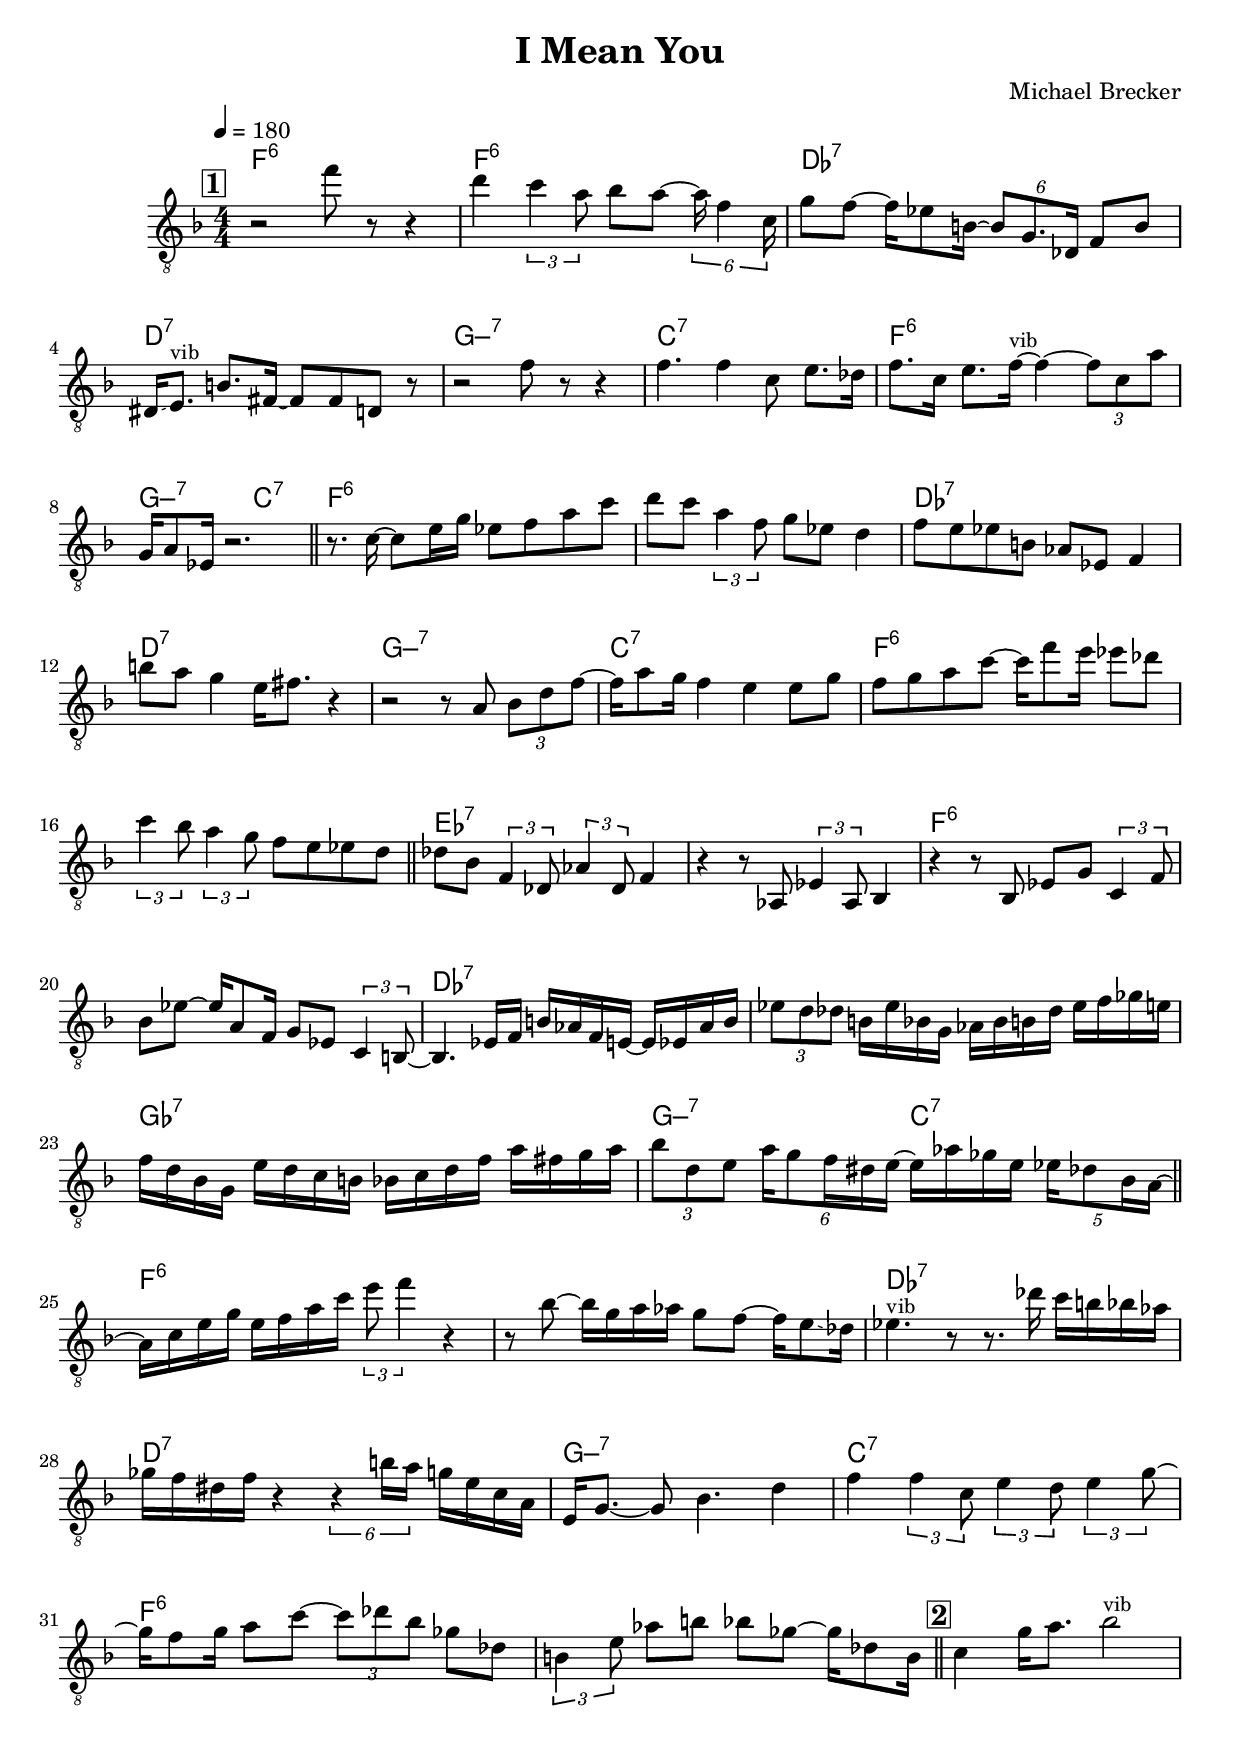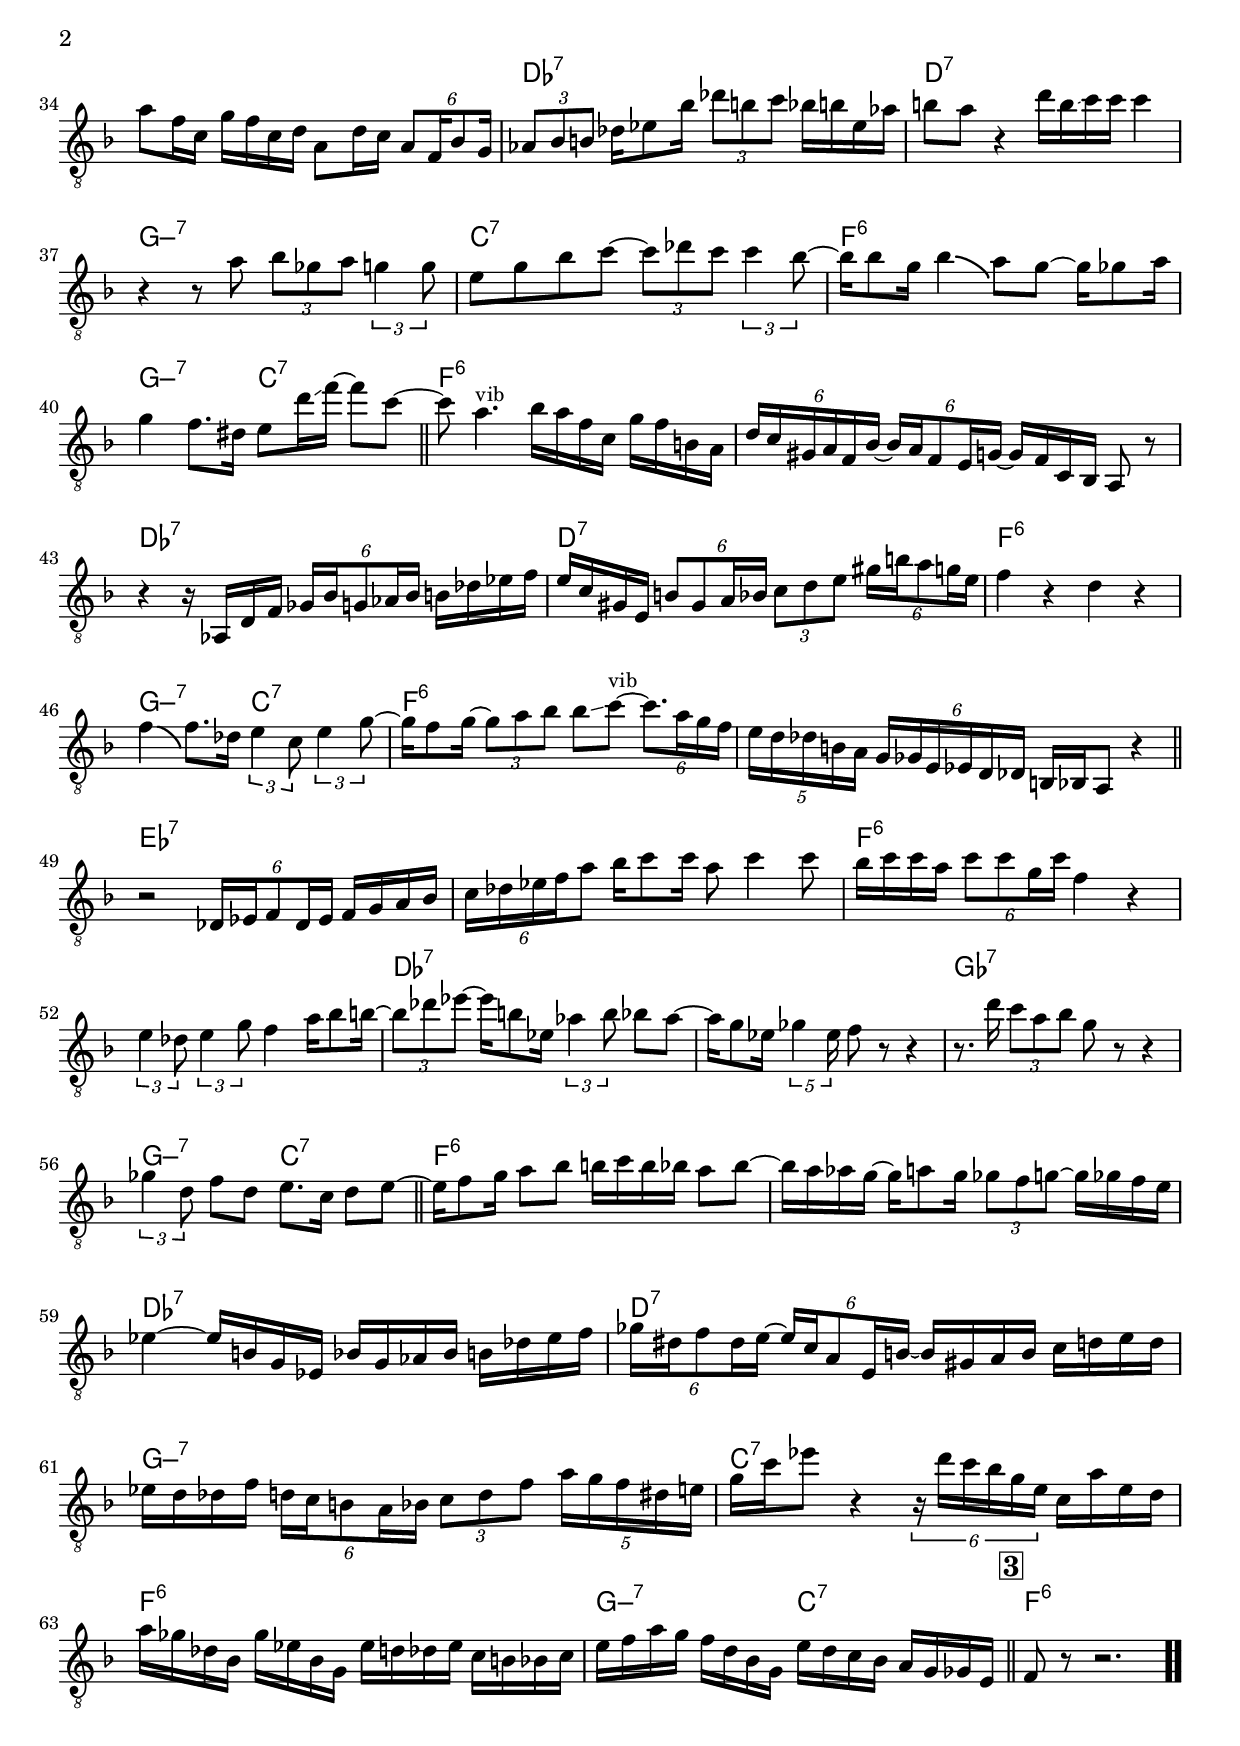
\version "2.13.2"

#(ly:set-option 'point-and-click #f)

\header {
  title = "I Mean You"
  composer = "Michael Brecker"
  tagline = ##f
}
global =
{
    \override Staff.TimeSignature #'style = #'()
    \time 4/4
    \clef "treble_8"
    \key f \major
    \override Rest #'direction = #'0
    \override MultiMeasureRest #'staff-position = #0
}
\score
{
<<
    \transpose c' c'

    \new ChordNames { \chords {
      \set majorSevenSymbol = \markup { "maj7" }
      \set minorChordModifier = \markup { \char ##x2013 }
      
      | f1:6 | f1:6 | des1:7 | d1:7 | g1:min7 | c1:7 | f1:6 | g2:min7 c2:7 
      | f1:6 | s1 | des1:7 | d1:7 | g1:min7 | c1:7 | f1:6 | s1 
      | es1:7 | s1 | f1:6 | s1 | des1:7 | s1 | ges1:7 | g2:min7 c2:7 
      | f1:6 | s1 | des1:7 | d1:7 | g1:min7 | c1:7 | f1:6 | s1 
      | s1 | s1 | des1:7 | d1:7 | g1:min7 | c1:7 | f1:6 | g2:min7 c2:7 
      | f1:6 | s1 | des1:7 | d1:7 | f1:6 | g2:min7 c2:7 | f1:6 | s1 
      | es1:7 | s1 | f1:6 | s1 | des1:7 | s1 | ges1:7 | g2:min7 c2:7 
      | f1:6 | s1 | des1:7 | d1:7 | g1:min7 | c1:7 | f1:6 | g2:min7 c2:7 
      | f1:6|
      }
      }

    \new Staff
    <<
    \transpose c' c'

    {
      \global
  		%\override Score.MetronomeMark #'transparent = ##t
  		%\override Score.MetronomeMark #'stencil = ##f
  		
  		\override HorizontalBracket #'direction = #UP
  		\override HorizontalBracket #'bracket-flare = #'(0 . 0)
  		
  		\override TextSpanner #'dash-fraction = #1.0
  		\override TextSpanner #'bound-details #'left #'text = \markup{ \concat{\draw-line #'(0 . -1.0) \draw-line #'(1.0 . 0) }}
  		\override TextSpanner #'bound-details #'right #'text = \markup{ \concat{ \draw-line #'(1.0 . 0) \draw-line #'(0 . -1.0) }}
          \set Score.markFormatter = #format-mark-box-numbers


      \tempo 4 = 180
      \set Score.currentBarNumber = #1
     
      \bar "||" \mark \default r2 f''8 r8 r4 
      | d''4 \tuplet 3/2 {c''4 a'8} bes'8 a'8~ \tuplet 6/4 {a'16 f'4 c'16} 
      | g'8 f'8~ f'16 es'8 b16~ \tuplet 6/4 {b8 g8. des16} f8 b8 
      | dis16\glissando  e8.^\markup{\left-align \small vib} b8. fis16~ fis8 fis8 d8 r8 
      | r2 f'8 r8 r4 
      | f'4. f'4 c'8 e'8. des'16 
      | f'8. c'16 e'8. f'16~^\markup{\left-align \small vib} f'4~ \tuplet 3/2 {f'8 c'8 a'8} 
      | g16 a8 es16 r2. 
      \bar "||" r8. c'16~ c'8 e'16 g'16 es'8 f'8 a'8 c''8 
      | d''8 c''8 \tuplet 3/2 {a'4 f'8} g'8 es'8 d'4 
      | f'8 e'8 es'8 b8 aes8 es8 f4 
      | b'8 a'8 g'4 e'16 fis'8. r4 
      | r2 r8 a8 \tuplet 3/2 {bes8 d'8 f'8~} 
      | f'16 a'8 g'16 f'4 e'4 e'8 g'8 
      | f'8 g'8 a'8 c''8~ c''16 f''8 e''16 es''8 des''8 
      | \tuplet 3/2 {c''4 bes'8} \tuplet 3/2 {a'4 g'8} f'8 e'8 es'8 d'8 
      \bar "||" des'8 bes8 \tuplet 3/2 {f4 des8} \tuplet 3/2 {aes4 des8} f4 
      | r4 r8 aes,8 \tuplet 3/2 {es4 aes,8} bes,4 
      | r4 r8 bes,8 es8 g8 \tuplet 3/2 {c4 f8} 
      | bes8 es'8~ es'16 a8 f16 g8 es8 \tuplet 3/2 {c4 b,8~} 
      | b,4. es16 f16 b16 aes16 f16 e16~ e16 es16 aes16 b16 
      | \tuplet 3/2 {es'8 d'8 des'8} b16 es'16 bes16 g16 aes16 bes16 b16 des'16 es'16 f'16\glissando  ges'16 e'16 
      | f'16 d'16 bes16 g16 e'16 d'16 c'16 b16 bes16 c'16 d'16 f'16 a'16 fis'16 g'16 a'16 
      | \tuplet 3/2 {bes'8 d'8 e'8} \tuplet 6/4 {a'16 g'8 f'16 dis'16 e'16~} e'16 aes'16 ges'16 e'16 \tuplet 5/4 {es'16 des'8 bes16 a16~} 
      \bar "||" a16 c'16 e'16 g'16 e'16 f'16 a'16 c''16 \tuplet 3/2 {e''8 f''4} r4 
      | r8 bes'8~ bes'16 g'16 a'16 aes'16 g'8 f'8~ f'16 e'8\glissando  des'16 
      | es'4.^\markup{\left-align \small vib} r8 r8. des''16 c''16 b'16 bes'16 aes'16 
      | ges'16 f'16 dis'16 f'16 r4 \tuplet 6/4 {r4 b'16 a'16} g'16 e'16 c'16 a16 
      | e16 g8.~ g8 bes4. d'4 
      | f'4 \tuplet 3/2 {f'4 c'8} \tuplet 3/2 {e'4 d'8} \tuplet 3/2 {e'4 g'8~} 
      | g'16 f'8 g'16 a'8 c''8~ \tuplet 3/2 {c''8 des''8 bes'8} ges'8 des'8 
      | \tuplet 3/2 {b4 e'8} aes'8 b'8 bes'8 ges'8~ ges'16 des'8 b16 
      \bar "||" \mark \default c'4 g'16 a'8. bes'2^\markup{\left-align \small vib} 
      | a'8 f'16 c'16 g'16 f'16 c'16 d'16 a8 d'16 c'16 \tuplet 6/4 {a8 f16 bes8 g16} 
      | \tuplet 3/2 {aes8 bes8 b8} des'16 es'8 bes'16 \tuplet 3/2 {des''8 b'8 c''8} bes'16 b'16 es'16 aes'16 
      | b'8 a'8 r4 d''16 b'16\glissando  c''16 c''16 c''4 
      | r4 r8 a'8 \tuplet 3/2 {bes'8 ges'8 a'8} \tuplet 3/2 {g'4 g'8} 
      | e'8 g'8 bes'8 c''8~ \tuplet 3/2 {c''8 des''8 c''8} \tuplet 3/2 {c''4 bes'8~} 
      | bes'16 bes'8 g'16 bes'4\bendAfter #-4  a'8 g'8~ g'16 ges'8 a'16 
      | g'4 f'8. dis'16 e'8 d''16\glissando  f''16~ f''8 c''8~ 
      \bar "||" c''8 a'4.^\markup{\left-align \small vib} bes'16 a'16 f'16 c'16 g'16 f'16 b16 a16 
      | \tuplet 6/4 {d'16 c'16 gis16 a16 f16 bes16~} \tuplet 6/4 {bes16 a16 f8 e16 g16~} g16 f16 c16 bes,16 a,8 r8 
      | r4 r16 aes,16 d16 f16 \tuplet 6/4 {ges16 bes16 g8 aes16 bes16} b16 des'16 es'16 f'16 
      | e'16 c'16 gis16 e16 \tuplet 6/4 {b8 gis8 a16 bes16} \tuplet 3/2 {c'8 d'8 e'8} \tuplet 6/4 {gis'16 b'16 a'8 g'16 e'16} 
      | f'4 r4 d'4 r4 
      | f'4\bendAfter #-4  f'8. des'16 \tuplet 3/2 {e'4 c'8} \tuplet 3/2 {e'4 g'8~} 
      | g'16 f'8 g'16~ \tuplet 3/2 {g'8 a'8 bes'8} bes'8\glissando  c''8~^\markup{\left-align \small vib} \tuplet 6/4 {c''8. a'16 g'16 f'16} 
      | \tuplet 5/4 {e'16 d'16 des'16 b16 a16} \tuplet 6/4 {g16 ges16 e16 es16 d16 des16} b,16 bes,16 a,8 r4 
      \bar "||" r2 \tuplet 6/4 {des16 es16 f8 des16 es16} f16 g16 a16 bes16 
      | \tuplet 6/4 {c'16 des'16 es'16 f'16 a'8} bes'16 c''8 c''16 a'8 c''4 c''8 
      | bes'16 c''16 c''16 a'16 \tuplet 6/4 {c''8 c''8 g'16 c''16} f'4 r4 
      | \tuplet 3/2 {e'4 des'8} \tuplet 3/2 {e'4 g'8} f'4 a'16 bes'8 b'16~ 
      | \tuplet 3/2 {b'8 des''8 es''8~} es''16 b'8 es'16 \tuplet 3/2 {aes'4 b'8} bes'8 aes'8~ 
      | aes'16\glissando  g'8 es'16 \tuplet 5/4 {ges'4 es'16} f'8 r8 r4 
      | r8. d''16 \tuplet 3/2 {c''8 a'8 bes'8} g'8 r8 r4 
      | \tuplet 3/2 {ges'4 d'8} f'8 d'8 e'8. c'16 d'8 e'8~ 
      \bar "||" e'16 f'8 g'16 a'8 bes'8 b'16 c''16 b'16 bes'16 a'8 bes'8~ 
      | bes'16 a'16 aes'16 g'16~ g'16 a'8 g'16 \tuplet 3/2 {ges'8 f'8 g'8~} g'16\glissando  ges'16 f'16 e'16 
      | es'4~ es'16 b16 g16 es16 bes16 g16 aes16 bes16 b16 des'16 es'16 f'16 
      | \tuplet 6/4 {ges'16 dis'16 f'8 dis'16 e'16~} \tuplet 6/4 {e'16 c'16 a8 e16 b16~} b16 gis16 a16 b16 c'16 d'16 e'16 d'16 
      | es'16 d'16 des'16 f'16 \tuplet 6/4 {d'16 c'16 b8 a16 bes16} \tuplet 3/2 {c'8 d'8 f'8} \tuplet 5/4 {a'16 g'16 f'16 dis'16 e'16} 
      | g'16 c''16 es''8 r4 \tuplet 6/4 {r16 d''16 c''16 bes'16 g'16 e'16} c'16 a'16 e'16 d'16 
      | a'16 ges'16 des'16 bes16 ges'16 es'16 bes16 g16 es'16 d'16 des'16 es'16 c'16 b16 bes16 c'16 
      | e'16 f'16 a'16 g'16 f'16 d'16 bes16 g16 e'16 d'16 c'16 bes16 a16 g16 ges16 e16 
      \bar "||" \mark \default f8 r8 r2.\bar  ".."
    }
    >>
>>    
}
